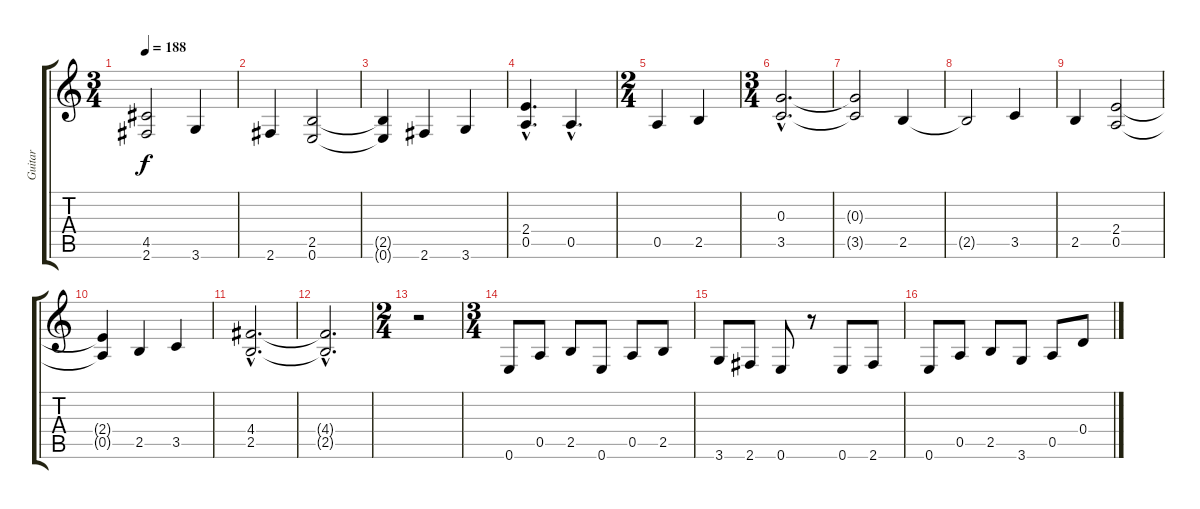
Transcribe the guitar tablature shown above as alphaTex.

\track ("Guitar" "Guitar") {instrument distortionguitar}
\staff {score tabs}
\tuning (E4 B3 G3 D3 A2 E2) {hide}
\ts (3 4)
\tempo 188
\clef g2
\ks c
(4.5{t} 2.6{t}).2{dy f} 3.6.4 |
2.6.4 (2.5 0.6).2 |
(2.5{t} 0.6{t}).4 2.6.4 3.6.4 |
(2.4{hac} 0.5{hac}).4{d} 0.5{hac}.4{d} |
\ts (2 4)
0.5.4 2.5.4 |
\ts (3 4)
(0.3{hac} 3.5{hac}).2{d} |
(0.3{t} 3.5{t}).2 2.5.4 |
2.5{t}.2 3.5.4 |
2.5.4 (2.4 0.5).2 |
(2.4{t} 0.5{t}).4 2.5.4 3.5.4 |
(4.4{hac} 2.5{hac}).2{d} |
(4.4{hac t} 2.5{hac t}).2{d} |
\ts (2 4)
r.2 |
\ts (3 4)
0.6.8 0.5.8 2.5.8 0.6.8 0.5.8 2.5.8 |
3.6.8 2.6.8 0.6.8 r.8 0.6.8 2.6.8 |
0.6.8 0.5.8 2.5.8 3.6.8 0.5.8 0.4.8
